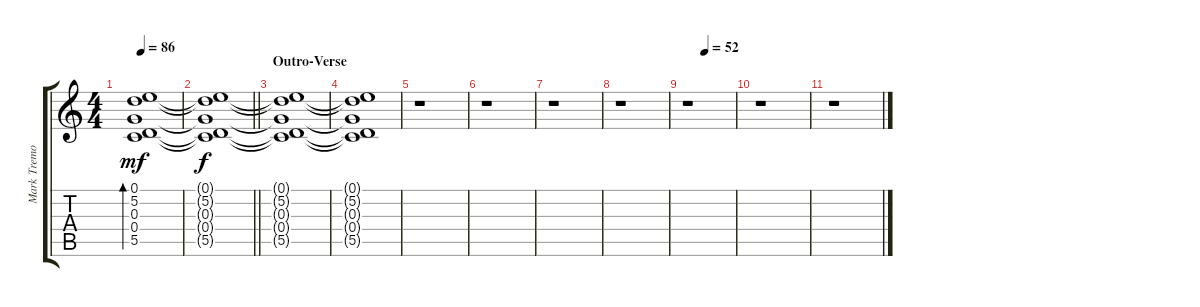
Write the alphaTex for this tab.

\track ("Mark Tremonti" "Mark Tremo") {instrument electricguitarclean}
\staff {score tabs}
\tuning (D4 B3 G3 D3 G2 D2) {hide}
\ts (4 4)
\tempo 86
\clef g2
\ks c
(0.1 5.2 0.3 0.4 5.5).1{bd 60 dy mf volume 0} |
\barLineRight lightlight
(0.1{t} 5.2{t} 0.3{t} 0.4{t} 5.5{t}).1{dy f} |
\section ("" "Outro-Verse")
(0.1{t} 5.2{t} 0.3{t} 0.4{t} 5.5{t}).1 |
(0.1{t} 5.2{t} 0.3{t} 0.4{t} 5.5{t}).1 |
r.1 |
r.1 |
r.1 |
r.1 |
\tempo (52 0.375)
r.1 |
r.1 |
r.1
